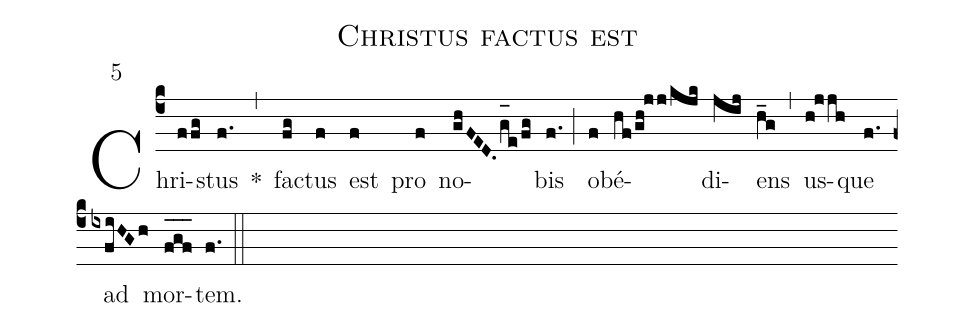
name:Christus factus est;
mode:5;
%%
(c4) Chri(ffg)stus(f.) <sp>*</sp>(,) fa(fg)ctus(f) est(f) pro(f) no(ghFED.g_[oh:h]e/fg)bis(f.) (;) ob(f)é(hf/gh!jj/kjk)di(jij)ens(h_g) (,) us(h!jjh)que(f.) ad(ixfiHGh) mor(f_[oh:h]g_[oh:h]f_[oh:h])tem.(f.) (::)
